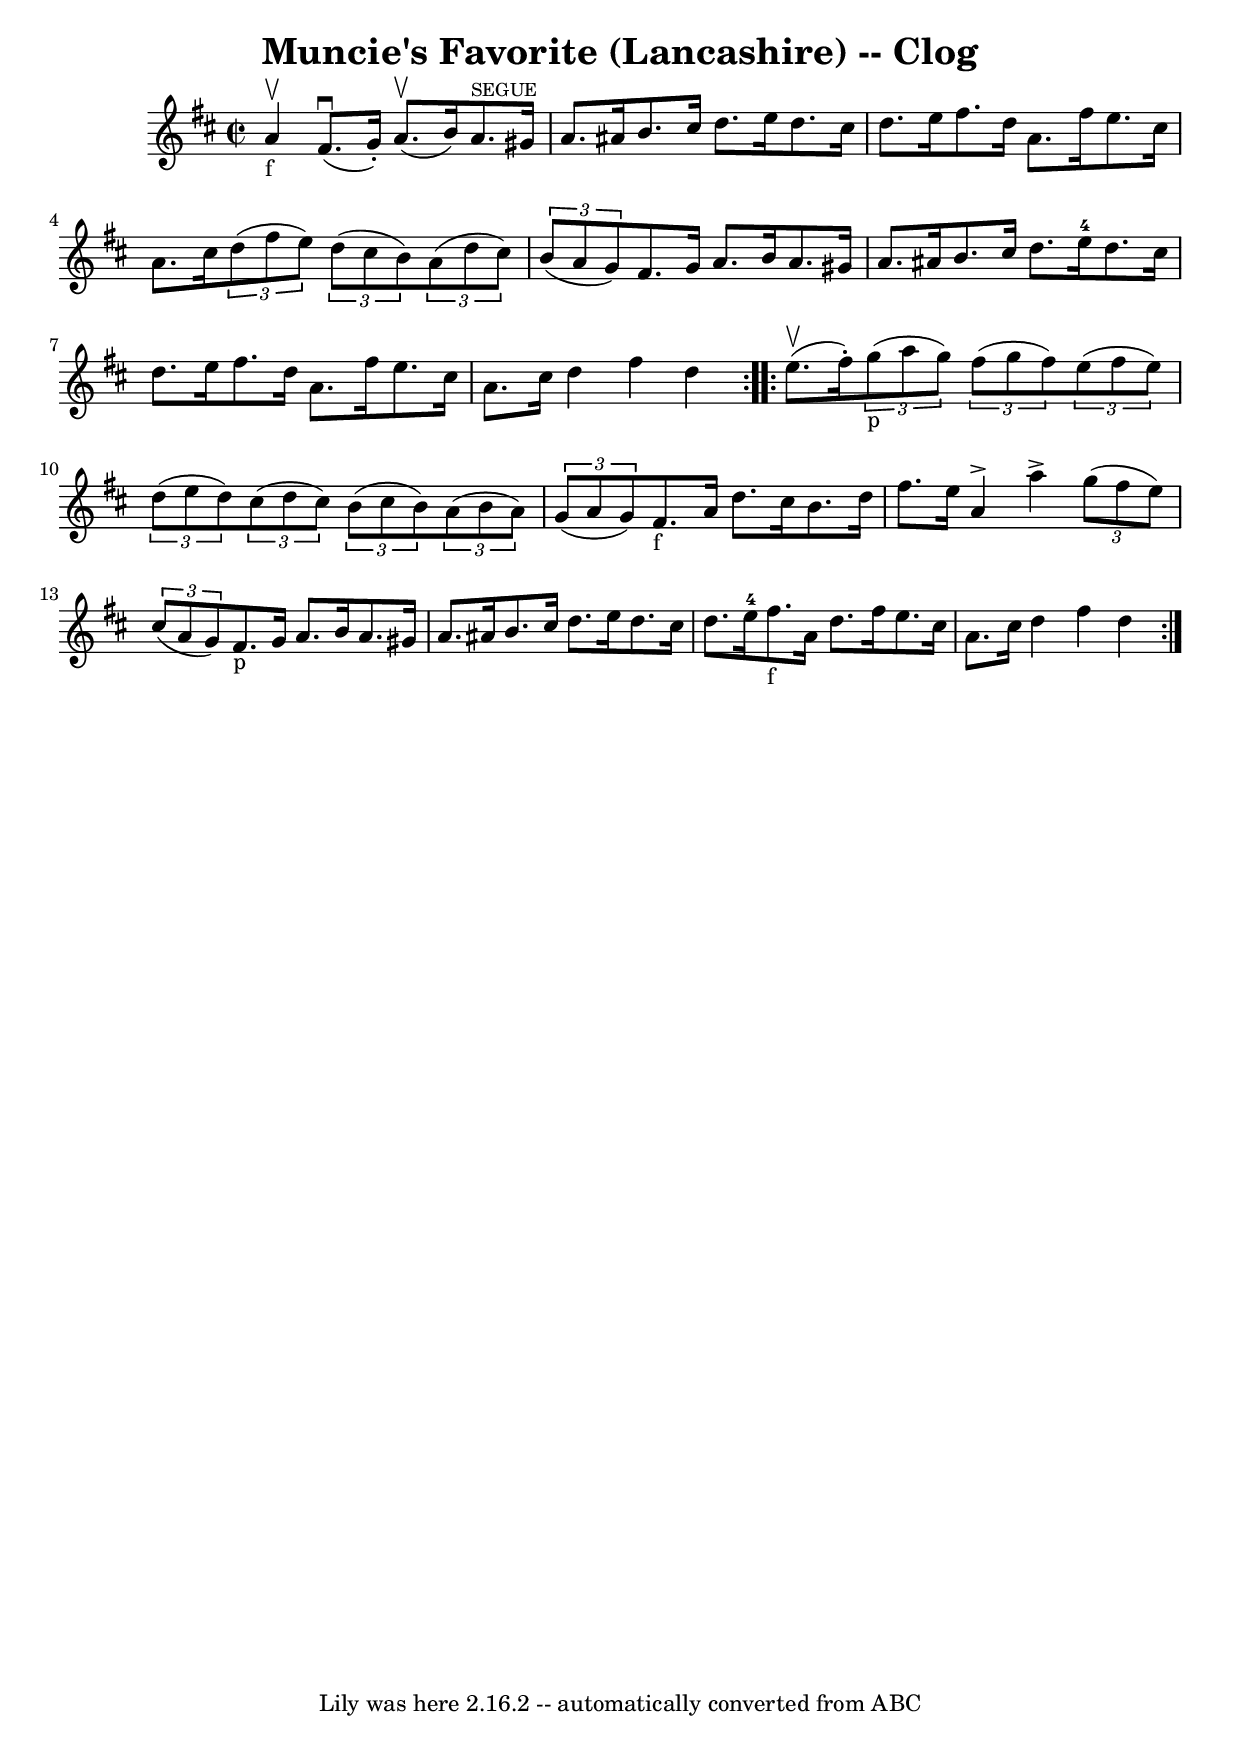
\version "2.16.2"
\include "Mammoth.ily"
\header {
  %% book = "Ryan's Mammoth Collection"
  crossRefNumber = "1"
  footnotes = "\\\\157 931"
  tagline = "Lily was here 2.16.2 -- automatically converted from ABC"
  title = "Muncie's Favorite (Lancashire) -- Clog"

}
voicedefault =  {



  \repeat volta 2 {

    \override Staff.TimeSignature #'style = #'C
    \time 2/2 
    \key d \major
 a'4_"f"^\upbow |
    fis'8.^\downbow(
    g'16 -.) a'8.^\upbow(b'16) a'8.^\segue gis'16 a'8.    
    ais'16    |
    b'8. cis''16 d''8. e''16 d''8. cis''16    
    d''8. e''16    |
    fis''8. d''16 a'8. fis''16 e''8.    
    cis''16 a'8. cis''16    |
    \times 2/3 { d''8 (fis''8 e''8 
		 ) 
	       }   \times 2/3 { d''8 (cis''8 b'8) 
			      }   \times 2/3 { a'8 (
					       d''8 cis''8) 
					     }   \times 2/3 { b'8 (a'8 g'8) 
							    }   |
    
    fis'8. g'16 a'8. b'16 a'8. gis'16 a'8. ais'16    |
    
    b'8. cis''16 d''8. e''16-4 d''8. cis''16 d''8. e''16    
    |
    fis''8. d''16 a'8. fis''16 e''8. cis''16 a'8.    
    cis''16    |
    d''4 fis''4 d''4  
  }     
  \repeat volta 2 {
    e''8. 
    ^\upbow(fis''16 -.)   |
    \times 2/3 { g''8_"p"(a''8    
		 g''8) 
	       }   \times 2/3 { fis''8 (g''8 fis''8) 
			      }   \times 2/3 {   
				e''8 (fis''8 e''8) 
			      }   \times 2/3 { d''8 (e''8 d''8) 
					     }   
    |
    \times 2/3 { cis''8 (d''8 cis''8) 
	       }   \times 2/3 {   
		 b'8 (cis''8 b'8) 
	       }   \times 2/3 { a'8 (b'8 a'8) 
			      }   
    \times 2/3 { g'8 (a'8 g'8) 
	       }   |
    fis'8._"f" a'16    
    d''8. cis''16 b'8. d''16 fis''8. e''16    |
    a'4 
    ^\accent a''4^\accent   \times 2/3 { g''8 (fis''8 e''8) 
				       }   
    \times 2/3 { cis''8 (a'8 g'8) 
	       }   |
    fis'8._"p" g'16  
    a'8. b'16 a'8. gis'16 a'8. ais'16    |
    b'8.    
    cis''16 d''8. e''16 d''8. cis''16 d''8. e''16-4   |
    
    fis''8._"f" a'16 d''8. fis''16 e''8. cis''16 a'8.    
    cis''16    |
    d''4 fis''4 d''4  
  }   

}

\score{
  <<

    \context Staff="default"
    {
      \voicedefault 
      
    }

  >>
  \layout {
    
  }
  \midi {
  }

}
